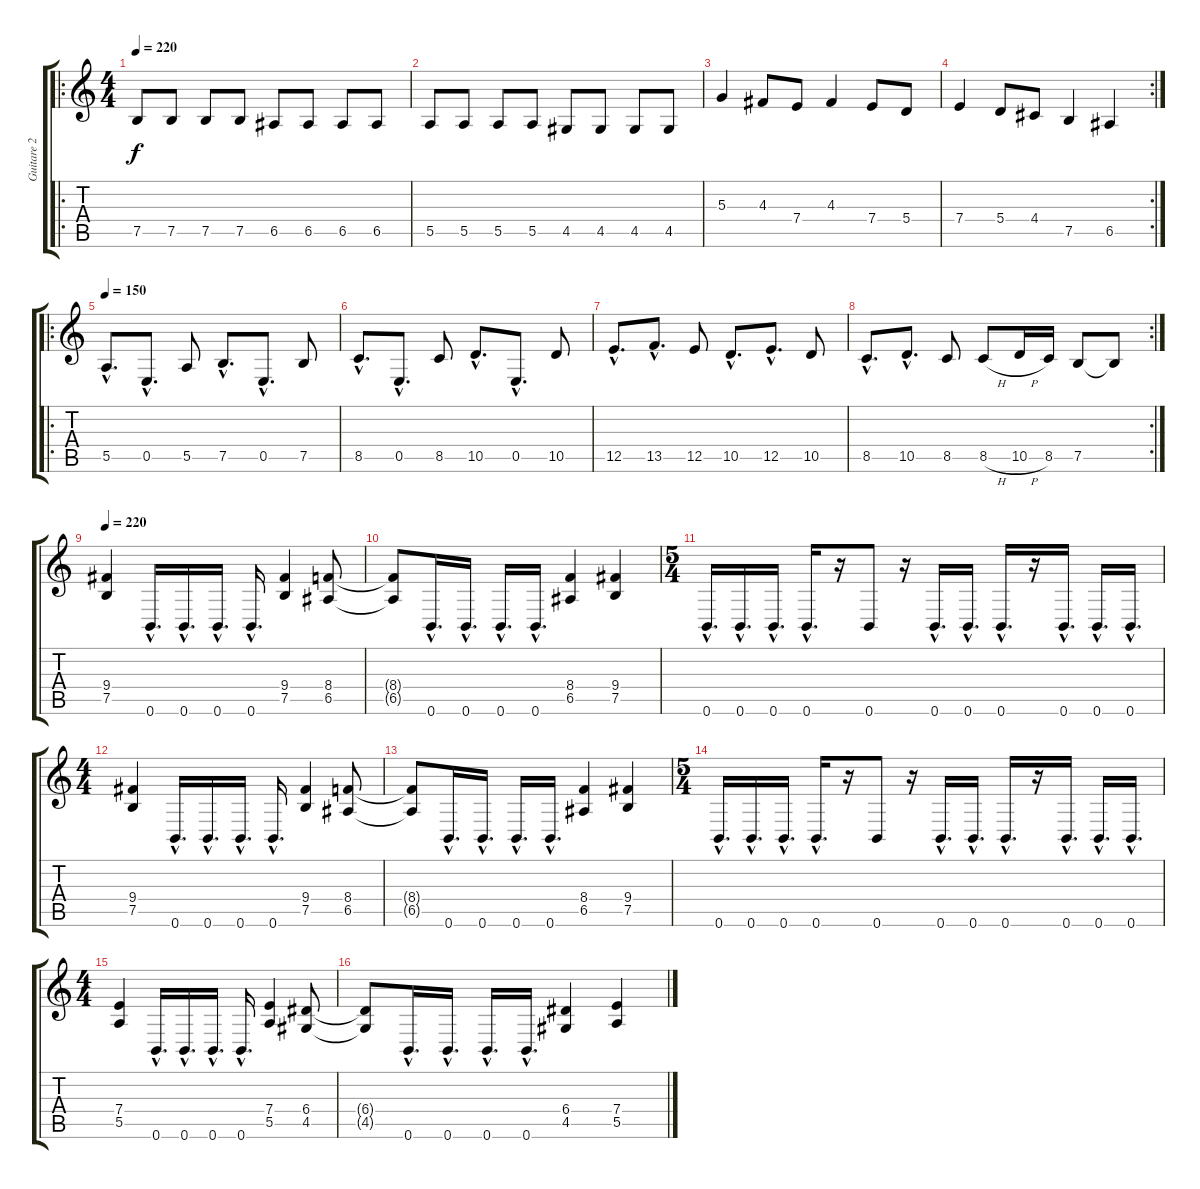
\track ("Guitare 2" "Guitare 2") {instrument distortionguitar}
\staff {score tabs}
\tuning (B3 Gb3 D3 A2 E2 B1) {hide}
\ro
\ts (4 4)
\tempo 220
\clef g2
\ks c
7.5.8{dy f} 7.5.8 7.5.8 7.5.8 6.5.8 6.5.8 6.5.8 6.5.8 |
5.5.8 5.5.8 5.5.8 5.5.8 4.5.8 4.5.8 4.5.8 4.5.8 |
5.3.4 4.3.8 7.4.8 4.3.4 7.4.8 5.4.8 |
\rc 2
7.4.4 5.4.8 4.4.8 7.5.4 6.5.4 |
\ro
\tempo 150
5.5{hac}.8{d} 0.5{hac}.8{d} 5.5.8 7.5{hac}.8{d} 0.5{hac}.8{d} 7.5.8 |
8.5{hac}.8{d} 0.5{hac}.8{d} 8.5.8 10.5{hac}.8{d} 0.5{hac}.8{d} 10.5.8 |
12.5{hac}.8{d} 13.5{hac}.8{d} 12.5.8 10.5{hac}.8{d} 12.5{hac}.8{d} 10.5.8 |
\rc 2
8.5{hac}.8{d} 10.5{hac}.8{d} 8.5.8 8.5{h}.8 10.5{h}.16 8.5.16 7.5.8 7.5{t}.8 |
\tempo 220
(9.4 7.5).4 0.6{hac}.16{d} 0.6{hac}.16{d} 0.6{hac}.16{d} 0.6{hac}.16{d} (9.4 7.5).4 (8.4 6.5).8 |
(8.4{t} 6.5{t}).8 0.6{hac}.16{d} 0.6{hac}.16{d} 0.6{hac}.16{d} 0.6{hac}.16{d} (8.4 6.5).4 (9.4 7.5).4 |
\ts (5 4)
0.6{hac}.16{d} 0.6{hac}.16{d} 0.6{hac}.16{d} 0.6{hac}.16{d} r.16 0.6.8 r.16 0.6{hac}.16{d} 0.6{hac}.16{d} 0.6{hac}.16{d} r.16 0.6{hac}.16{d} 0.6{hac}.16{d} 0.6{hac}.16{d} |
\ts (4 4)
(9.4 7.5).4 0.6{hac}.16{d} 0.6{hac}.16{d} 0.6{hac}.16{d} 0.6{hac}.16{d} (9.4 7.5).4 (8.4 6.5).8 |
(8.4{t} 6.5{t}).8 0.6{hac}.16{d} 0.6{hac}.16{d} 0.6{hac}.16{d} 0.6{hac}.16{d} (8.4 6.5).4 (9.4 7.5).4 |
\ts (5 4)
0.6{hac}.16{d} 0.6{hac}.16{d} 0.6{hac}.16{d} 0.6{hac}.16{d} r.16 0.6.8 r.16 0.6{hac}.16{d} 0.6{hac}.16{d} 0.6{hac}.16{d} r.16 0.6{hac}.16{d} 0.6{hac}.16{d} 0.6{hac}.16{d} |
\ts (4 4)
(7.4 5.5).4 0.6{hac}.16{d} 0.6{hac}.16{d} 0.6{hac}.16{d} 0.6{hac}.16{d} (7.4 5.5).4 (6.4 4.5).8 |
(6.4{t} 4.5{t}).8 0.6{hac}.16{d} 0.6{hac}.16{d} 0.6{hac}.16{d} 0.6{hac}.16{d} (6.4 4.5).4 (7.4 5.5).4
